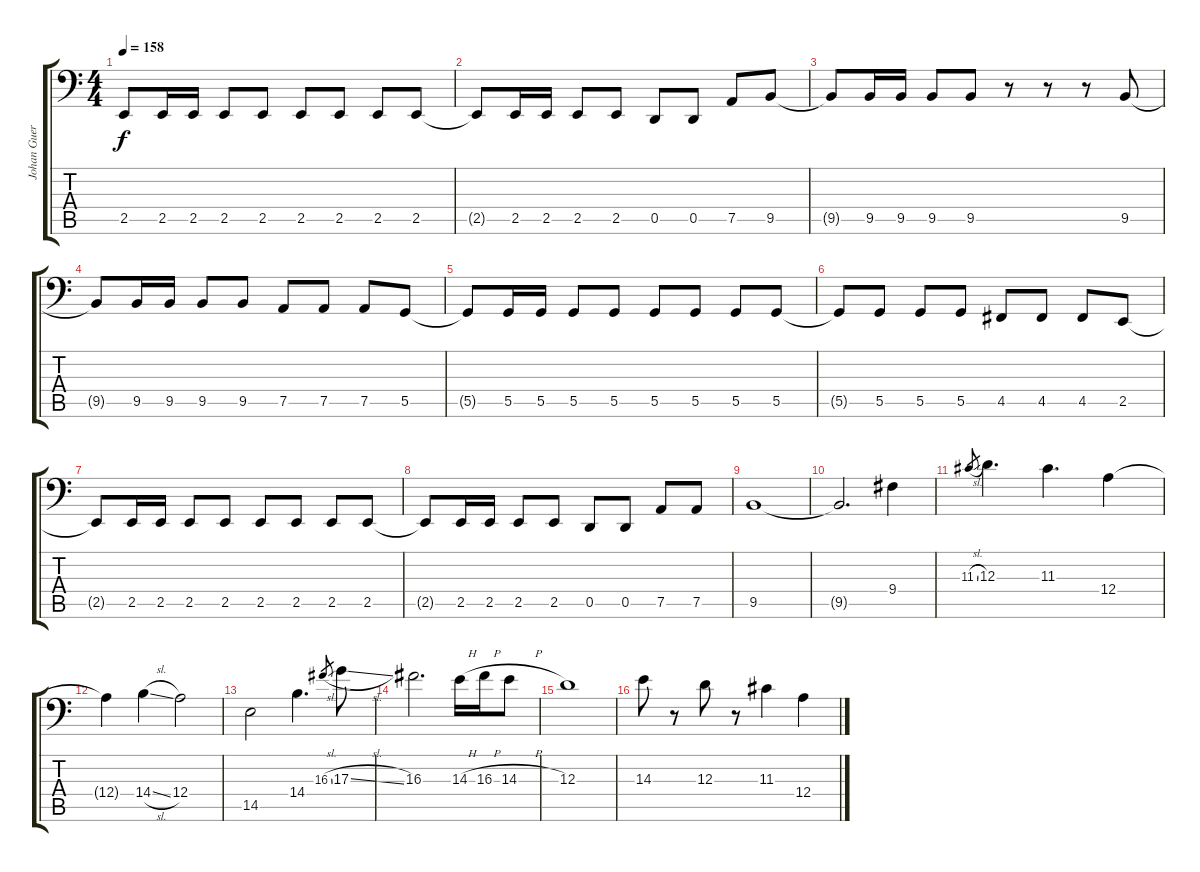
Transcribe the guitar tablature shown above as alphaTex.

\track ("Johan Guerra" "Johan Guer") {instrument electricbassfinger}
\staff {score tabs}
\tuning (C3 G2 D2 A1 D1 B0) {hide}
\ts (4 4)
\tempo 158
\clef f4
\ks c
2.5{t}.8{dy f} 2.5.16 2.5.16 2.5.8 2.5.8 2.5.8 2.5.8 2.5.8 2.5.8 |
2.5{t}.8 2.5.16 2.5.16 2.5.8 2.5.8 0.5.8 0.5.8 7.5.8 9.5.8 |
9.5{t}.8 9.5.16 9.5.16 9.5.8 9.5.8 r.8 r.8 r.8 9.5.8 |
9.5{t}.8 9.5.16 9.5.16 9.5.8 9.5.8 7.5.8 7.5.8 7.5.8 5.5.8 |
5.5{t}.8 5.5.16 5.5.16 5.5.8 5.5.8 5.5.8 5.5.8 5.5.8 5.5.8 |
5.5{t}.8 5.5.8 5.5.8 5.5.8 4.5.8 4.5.8 4.5.8 2.5.8 |
2.5{t}.8 2.5.16 2.5.16 2.5.8 2.5.8 2.5.8 2.5.8 2.5.8 2.5.8 |
2.5{t}.8 2.5.16 2.5.16 2.5.8 2.5.8 0.5.8 0.5.8 7.5.8 7.5.8 |
9.5.1 |
9.5{t}.2{d} 9.4.4 |
11.3{sl}.8{gr} 12.3.4{d} 11.3.4{d} 12.4.4 |
12.4{t}.4 14.4{sl}.4 12.4.2 |
14.5.2 14.4.4{d} 16.3{sl}.8{gr} 17.3{sl}.8 |
16.3.2{d} 14.3{h}.16 16.3{h}.16 14.3{h}.8 |
12.3.1 |
14.3.8 r.8 12.3.8 r.8 11.3.4 12.4.4
